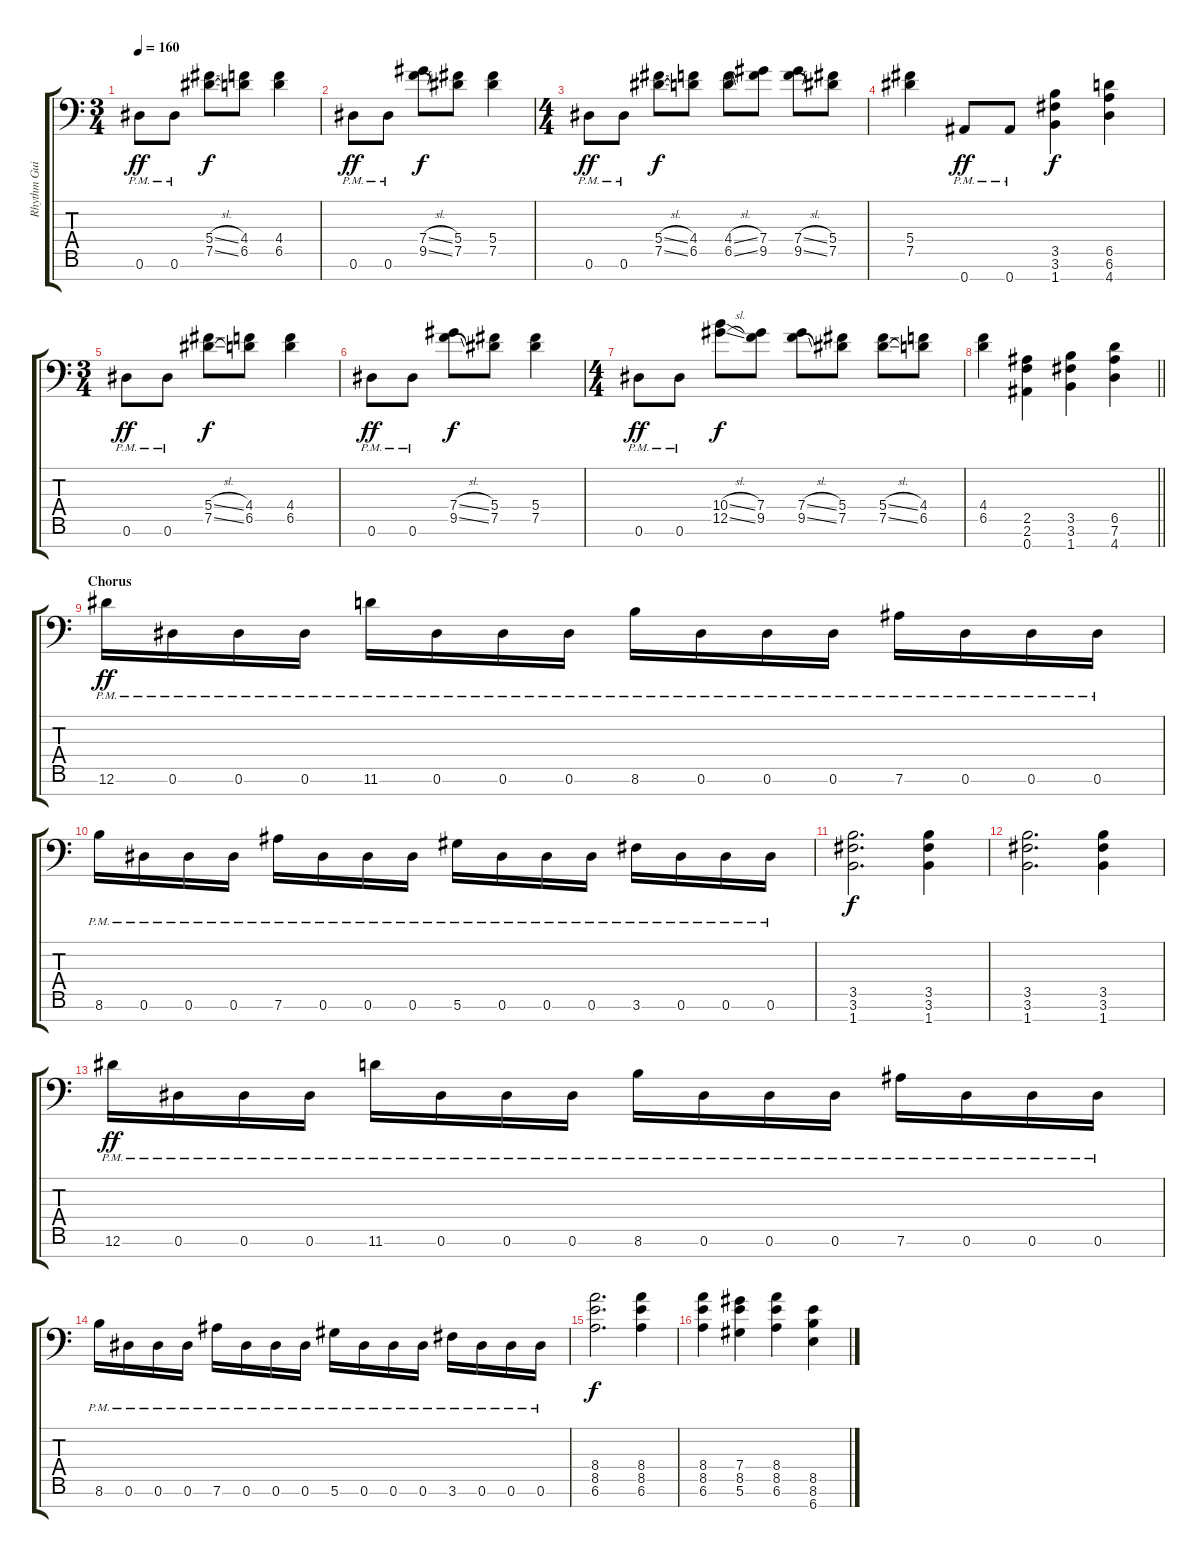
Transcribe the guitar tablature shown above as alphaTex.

\track ("Rhythm Guitar" "Rhythm Gui") {instrument distortionguitar}
\staff {score tabs}
\tuning (Eb4 Bb3 Gb3 Db3 Ab2 Eb2 Bb1) {hide}
\ts (3 4)
\tempo 160
\clef f4
\ks c
0.6{pm}.8{dy ff} 0.6{pm}.8 (5.4{sl} 7.5{sl}).8{dy f} (4.4 6.5).8 (4.4 6.5).4 |
0.6{pm}.8{dy ff} 0.6{pm}.8 (7.4{sl} 9.5{sl}).8{dy f} (5.4 7.5).8 (5.4 7.5).4 |
\ts (4 4)
0.6{pm}.8{dy ff} 0.6{pm}.8 (5.4{sl} 7.5{sl}).8{dy f} (4.4 6.5).8 (4.4{sl} 6.5{sl}).8 (7.4 9.5).8 (7.4{sl} 9.5{sl}).8 (5.4 7.5).8 |
(5.4 7.5).4 0.7{pm}.8{dy ff} 0.7{pm}.8 (3.5 3.6 1.7).4{dy f} (6.5 6.6 4.7).4 |
\ts (3 4)
0.6{pm}.8{dy ff} 0.6{pm}.8 (5.4{sl} 7.5{sl}).8{dy f} (4.4 6.5).8 (4.4 6.5).4 |
0.6{pm}.8{dy ff} 0.6{pm}.8 (7.4{sl} 9.5{sl}).8{dy f} (5.4 7.5).8 (5.4 7.5).4 |
\ts (4 4)
0.6{pm}.8{dy ff} 0.6{pm}.8 (10.4{sl} 12.5{sl}).8{dy f} (7.4 9.5).8 (7.4{sl} 9.5{sl}).8 (5.4 7.5).8 (5.4{sl} 7.5{sl}).8 (4.4 6.5).8 |
\barLineRight lightlight
(4.4 6.5).4 (2.5 2.6 0.7).4 (3.5 3.6 1.7).4 (6.5 7.6 4.7).4 |
\section ("" "Chorus")
12.6{pm}.16{dy ff} 0.6{pm}.16 0.6{pm}.16 0.6{pm}.16 11.6{pm}.16 0.6{pm}.16 0.6{pm}.16 0.6{pm}.16 8.6{pm}.16 0.6{pm}.16 0.6{pm}.16 0.6{pm}.16 7.6{pm}.16 0.6{pm}.16 0.6{pm}.16 0.6{pm}.16 |
8.6{pm}.16 0.6{pm}.16 0.6{pm}.16 0.6{pm}.16 7.6{pm}.16 0.6{pm}.16 0.6{pm}.16 0.6{pm}.16 5.6{pm}.16 0.6{pm}.16 0.6{pm}.16 0.6{pm}.16 3.6{pm}.16 0.6{pm}.16 0.6{pm}.16 0.6{pm}.16 |
(3.5 3.6 1.7).2{d dy f} (3.5 3.6 1.7).4 |
(3.5 3.6 1.7).2{d} (3.5 3.6 1.7).4 |
12.6{pm}.16{dy ff} 0.6{pm}.16 0.6{pm}.16 0.6{pm}.16 11.6{pm}.16 0.6{pm}.16 0.6{pm}.16 0.6{pm}.16 8.6{pm}.16 0.6{pm}.16 0.6{pm}.16 0.6{pm}.16 7.6{pm}.16 0.6{pm}.16 0.6{pm}.16 0.6{pm}.16 |
8.6{pm}.16 0.6{pm}.16 0.6{pm}.16 0.6{pm}.16 7.6{pm}.16 0.6{pm}.16 0.6{pm}.16 0.6{pm}.16 5.6{pm}.16 0.6{pm}.16 0.6{pm}.16 0.6{pm}.16 3.6{pm}.16 0.6{pm}.16 0.6{pm}.16 0.6{pm}.16 |
(8.4 8.5 6.6).2{d dy f} (8.4 8.5 6.6).4 |
(8.4 8.5 6.6).4 (7.4 8.5 5.6).4 (8.4 8.5 6.6).4 (8.5 8.6 6.7).4
